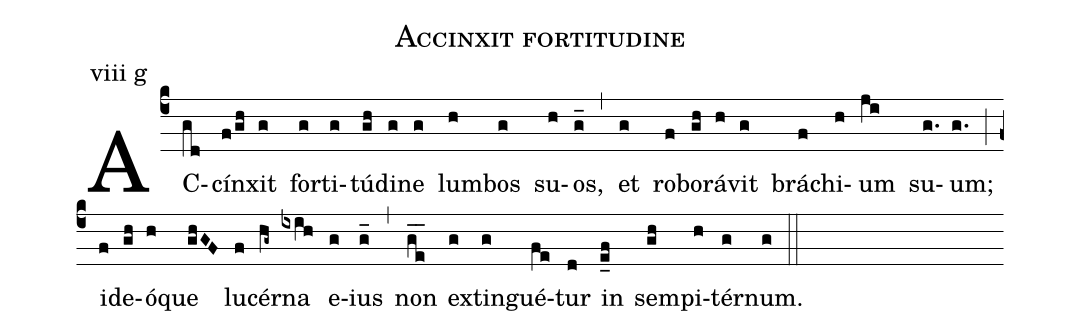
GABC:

name: Accinxit fortitudine;
annotation: viii g;
mode: 8;
%%
(c4)
AC(gd)cín(f/gh)xit(g) for(g)ti(g)tú(gh)di(g)ne(g) lum(h)bos(g) su(h)os,(g_) (,)
et(g) ro(f)bo(gh)rá(h)vit(g) brá(f)chi(h)um(ji) su(g.)um;(g.) (;)
i(f)de(gh)ó(h)que(ghGF) lu(f)cér(hg~)na(ixih) e(g)ius(g_) (,)
non(g_e_) ex(g)tin(g)gué(fe)tur(d) in(e_f) sem(gh)pi(h)tér(g)num.(g) (::)
